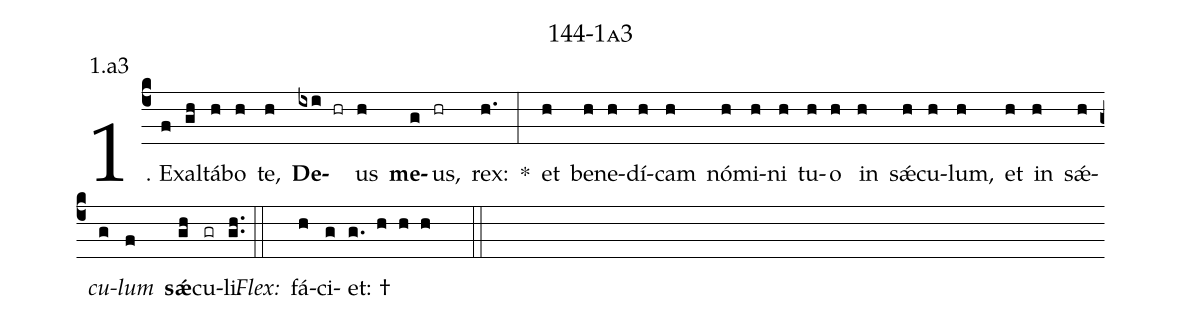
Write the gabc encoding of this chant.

name: 144-1a3;
annotation: 1.a3;
%%
(c4)1. Ex(f)al(gh)tá(h)bo(h) te,(h) <b>De</b>(ixi hr)us(h) <b>me</b>(g)us,(hr) rex:(h.) *(:) et(h) be(h)ne(h)dí(h)cam(h) nó(h)mi(h)ni(h) tu(h)o(h) in(h) sǽ(h)cu(h)lum,(h) et(h) in(h) sǽ(h)<i>cu</i>(g)<i>lum</i>(f) <b>sǽ</b>(gh)cu(gr)li.(gh..) (::)
<i>Flex:</i>()  fá(h)ci(g)et: †(g. h h h  ::)
